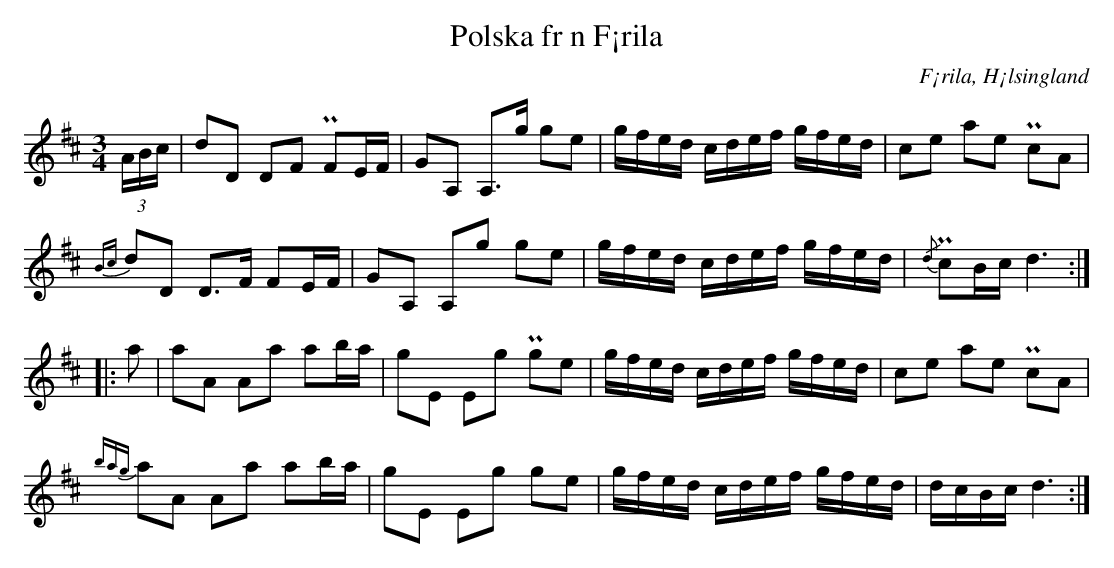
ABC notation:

X:1
T:Polska fr n F¡rila
O:F¡rila, H¡lsingland
M:3/4
L:1/16
U:t=turn
K:D
(3ABc | d2D2 D2F2 PF2EF | G2A,2 A,2>g2 g2e2 | gfed cdef gfed | c2e2 a2e2 Pc2A2 |
{Bc}d2D2 D2>F2 F2EF | G2A,2 A,2g2 g2e2 | gfed cdef gfed | {/d}Pc2Bc d6 ::
a2 | a2A2 A2a2 a2ba | g2E2 E2g2 Pg2e2 | gfed cdef gfed | c2e2 a2e2 Pc2A2 |
{b7/5a7/5g7/5}a2A2 A2a2 a2ba | g2E2 E2g2 g2e2 | gfed cdef gfed | dcBc d6 :|
